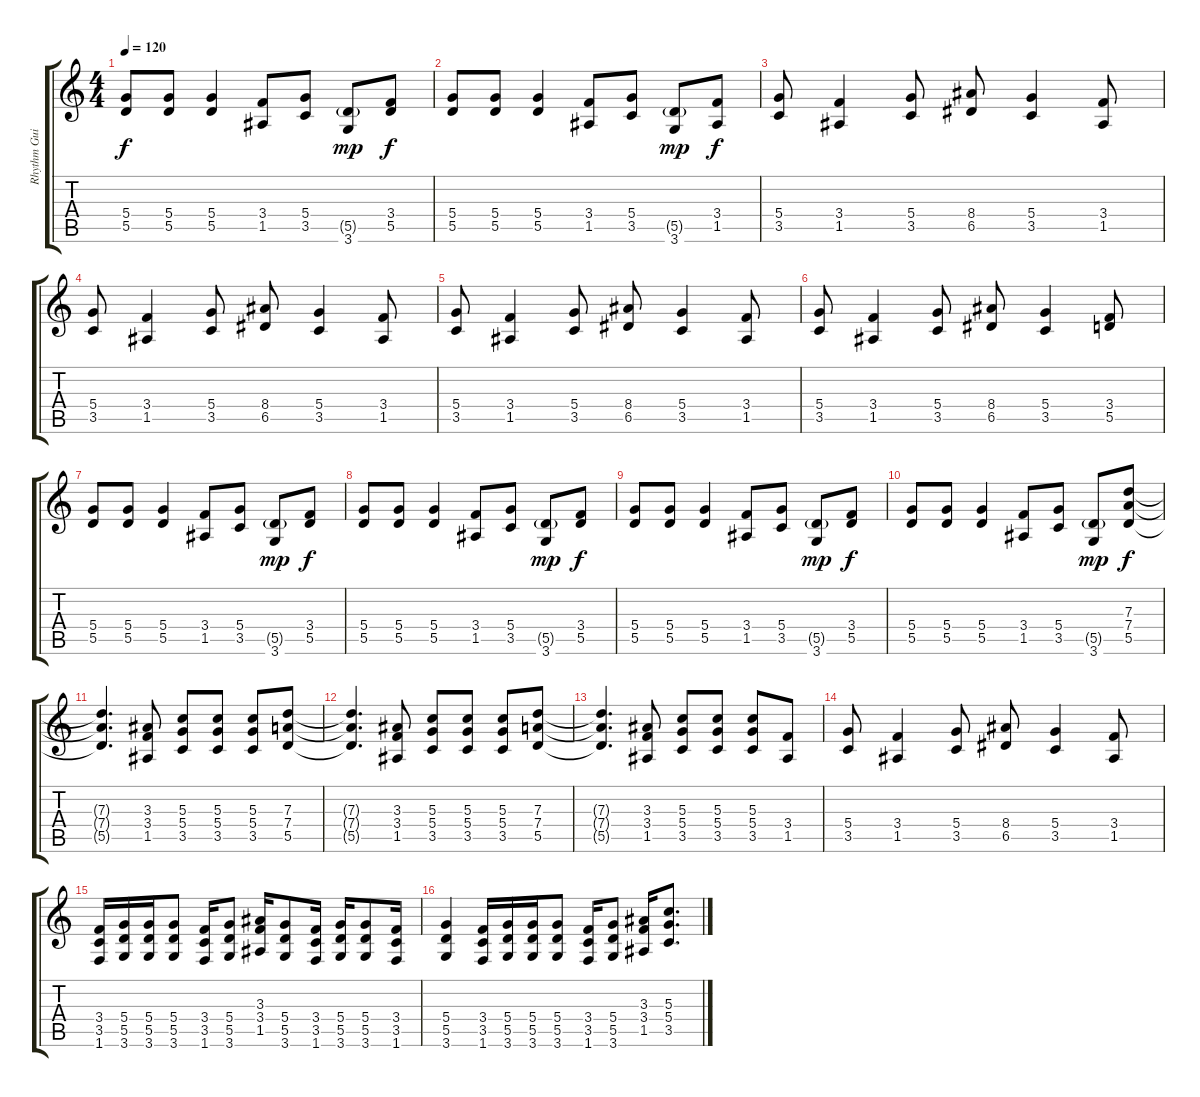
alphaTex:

\track ("Rhythm Guitar" "Rhythm Gui") {instrument overdrivenguitar}
\staff {score tabs}
\tuning (E4 B3 G3 D3 A2 E2) {hide}
\ts (4 4)
\tempo 120
\clef g2
\ks c
(5.4 5.5).8{dy f} (5.4 5.5).8 (5.4 5.5).4 (3.4 1.5).8 (5.4 3.5).8 (5.5{g} 3.6).8{dy mp} (3.4 5.5).8{dy f} |
(5.4 5.5).8 (5.4 5.5).8 (5.4 5.5).4 (3.4 1.5).8 (5.4 3.5).8 (5.5{g} 3.6).8{dy mp} (3.4 1.5).8{dy f} |
(5.4 3.5).8 (3.4 1.5).4 (5.4 3.5).8 (8.4 6.5).8 (5.4 3.5).4 (3.4 1.5).8 |
(5.4 3.5).8 (3.4 1.5).4 (5.4 3.5).8 (8.4 6.5).8 (5.4 3.5).4 (3.4 1.5).8 |
(5.4 3.5).8 (3.4 1.5).4 (5.4 3.5).8 (8.4 6.5).8 (5.4 3.5).4 (3.4 1.5).8 |
(5.4 3.5).8 (3.4 1.5).4 (5.4 3.5).8 (8.4 6.5).8 (5.4 3.5).4 (3.4 5.5).8 |
(5.4 5.5).8 (5.4 5.5).8 (5.4 5.5).4 (3.4 1.5).8 (5.4 3.5).8 (5.5{g} 3.6).8{dy mp} (3.4 5.5).8{dy f} |
(5.4 5.5).8 (5.4 5.5).8 (5.4 5.5).4 (3.4 1.5).8 (5.4 3.5).8 (5.5{g} 3.6).8{dy mp} (3.4 5.5).8{dy f} |
(5.4 5.5).8 (5.4 5.5).8 (5.4 5.5).4 (3.4 1.5).8 (5.4 3.5).8 (5.5{g} 3.6).8{dy mp} (3.4 5.5).8{dy f} |
(5.4 5.5).8 (5.4 5.5).8 (5.4 5.5).4 (3.4 1.5).8 (5.4 3.5).8 (5.5{g} 3.6).8{dy mp} (7.3 7.4 5.5).8{dy f} |
(7.3{t} 7.4{t} 5.5{t}).4{d} (3.3 3.4 1.5).8 (5.3 5.4 3.5).8 (5.3 5.4 3.5).8 (5.3 5.4 3.5).8 (7.3 7.4 5.5).8 |
(7.3{t} 7.4{t} 5.5{t}).4{d} (3.3 3.4 1.5).8 (5.3 5.4 3.5).8 (5.3 5.4 3.5).8 (5.3 5.4 3.5).8 (7.3 7.4 5.5).8 |
(7.3{t} 7.4{t} 5.5{t}).4{d} (3.3 3.4 1.5).8 (5.3 5.4 3.5).8 (5.3 5.4 3.5).8 (5.3 5.4 3.5).8 (3.4 1.5).8 |
(5.4 3.5).8 (3.4 1.5).4 (5.4 3.5).8 (8.4 6.5).8 (5.4 3.5).4 (3.4 1.5).8 |
(3.4 3.5 1.6).16 (5.4 5.5 3.6).16 (5.4 5.5 3.6).16 (5.4 5.5 3.6).8 (3.4 3.5 1.6).16 (5.4 5.5 3.6).8 (3.3 3.4 1.5).16 (5.4 5.5 3.6).8 (3.4 3.5 1.6).16 (5.4 5.5 3.6).16 (5.4 5.5 3.6).8 (3.4 3.5 1.6).16 |
(5.4 5.5 3.6).4 (3.4 3.5 1.6).16 (5.4 5.5 3.6).16 (5.4 5.5 3.6).16 (5.4 5.5 3.6).8 (3.4 3.5 1.6).16 (5.4 5.5 3.6).8 (3.3 3.4 1.5).16 (5.3 5.4 3.5).8{d}
